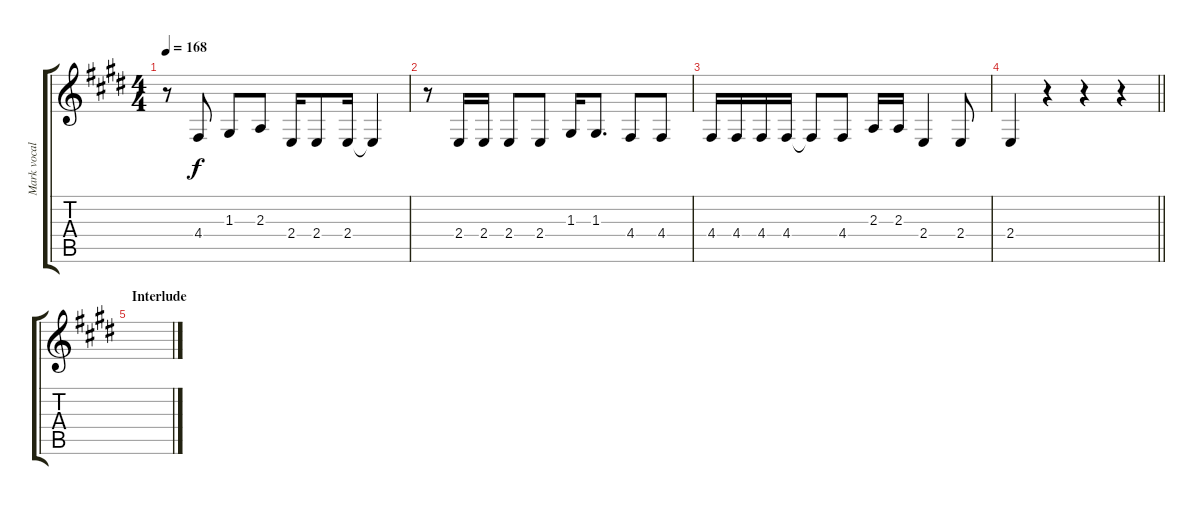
\track ("Mark vocals" "Mark vocal") {instrument altosax}
\staff {score tabs}
\tuning (E4 B3 G3 D3 A2 E2) {hide}
\ts (4 4)
\tempo 168
\clef g2
\ks e
r.8{dy f} 4.4.8 1.3.8 2.3.8 2.4.16 2.4.8 2.4.16 2.4{t}.4 |
r.8 2.4.16 2.4.16 2.4.8 2.4.8 1.3.16 1.3.8{d} 4.4.8 4.4.8 |
4.4.16 4.4.16 4.4.16 4.4.16 4.4{t}.8 4.4.8 2.3.16 2.3.16 2.4.4 2.4.8 |
\barLineRight lightlight
2.4.4 r.4 r.4 r.4 |
\section ("" "Interlude")
